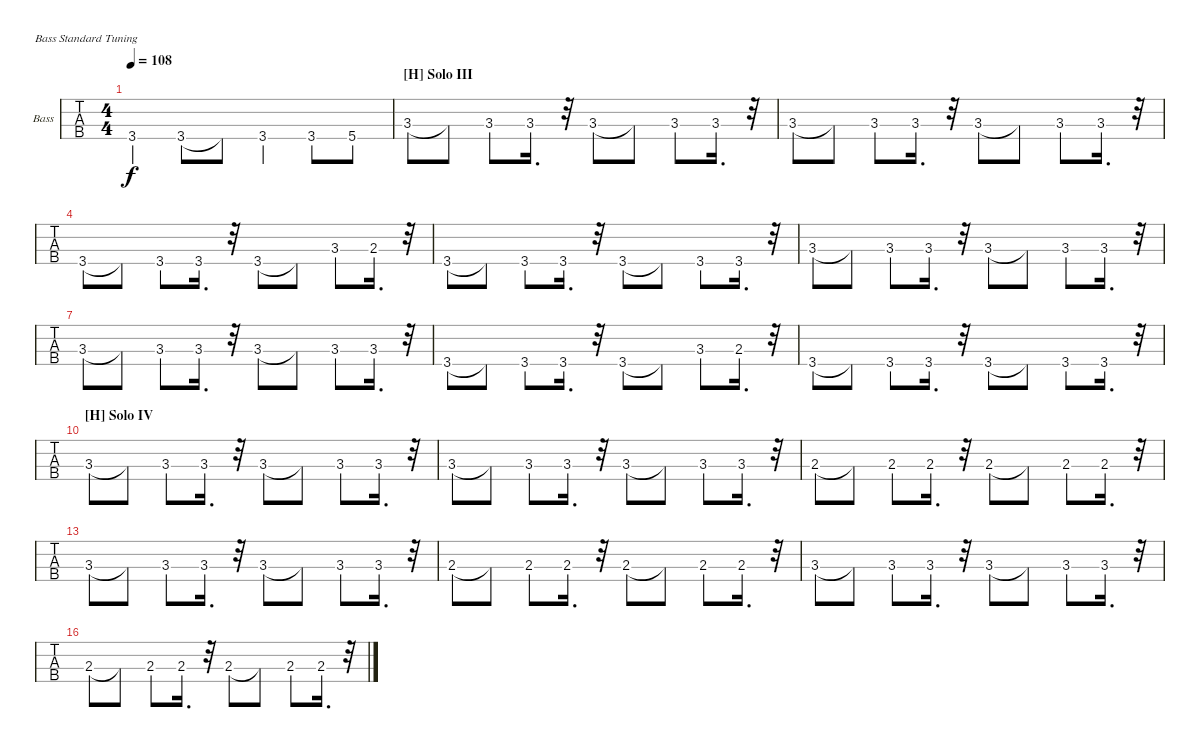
\defaultSystemsLayout 4
\bracketExtendMode nobrackets
\firstSystemTrackNameOrientation horizontal
\otherSystemsTrackNameOrientation horizontal
\defaultBarNumberDisplay FirstOfSystem
\track ("Bass" "Bass") {instrument electricbassfinger}
\staff {tabs}
\tuning (G2 D2 A1 E1)
\ts (4 4)
\tempo 108
\clef f4
\scale
0.25
\ks c
3.4.4{dy f} 3.4.8 3.4{t}.8 3.4.4 3.4.8 5.4.8 |
\section ("H" "Solo III")
\scale
0.25 3.3.8 3.3{t}.8 3.3.8 3.3.16{d} r.32 3.3.8 3.3{t}.8 3.3.8 3.3.16{d} r.32 |
\scale
0.25 3.3.8 3.3{t}.8 3.3.8 3.3.16{d} r.32 3.3.8 3.3{t}.8 3.3.8 3.3.16{d} r.32 |
\scale
0.25 3.4.8 3.4{t}.8 3.4.8 3.4.16{d} r.32 3.4.8 3.4{t}.8 3.3.8 2.3.16{d} r.32 |
\scale
0.25 3.4.8 3.4{t}.8 3.4.8 3.4.16{d} r.32 3.4.8 3.4{t}.8 3.4.8 3.4.16{d} r.32 |
\scale
0.25 3.3.8 3.3{t}.8 3.3.8 3.3.16{d} r.32 3.3.8 3.3{t}.8 3.3.8 3.3.16{d} r.32 |
\scale
0.25 3.3.8 3.3{t}.8 3.3.8 3.3.16{d} r.32 3.3.8 3.3{t}.8 3.3.8 3.3.16{d} r.32 |
\scale
0.25 3.4.8 3.4{t}.8 3.4.8 3.4.16{d} r.32 3.4.8 3.4{t}.8 3.3.8 2.3.16{d} r.32 |
\scale
0.25 3.4.8 3.4{t}.8 3.4.8 3.4.16{d} r.32 3.4.8 3.4{t}.8 3.4.8 3.4.16{d} r.32 |
\section ("H" "Solo IV")
\scale
0.25 3.3.8 3.3{t}.8 3.3.8 3.3.16{d} r.32 3.3.8 3.3{t}.8 3.3.8 3.3.16{d} r.32 |
\scale
0.25 3.3.8 3.3{t}.8 3.3.8 3.3.16{d} r.32 3.3.8 3.3{t}.8 3.3.8 3.3.16{d} r.32 |
\scale
0.25 2.3.8 2.3{t}.8 2.3.8 2.3.16{d} r.32 2.3.8 2.3{t}.8 2.3.8 2.3.16{d} r.32 |
\scale
0.25 3.3.8 3.3{t}.8 3.3.8 3.3.16{d} r.32 3.3.8 3.3{t}.8 3.3.8 3.3.16{d} r.32 |
\scale
0.25 2.3.8 2.3{t}.8 2.3.8 2.3.16{d} r.32 2.3.8 2.3{t}.8 2.3.8 2.3.16{d} r.32 |
\scale
0.25 3.3.8 3.3{t}.8 3.3.8 3.3.16{d} r.32 3.3.8 3.3{t}.8 3.3.8 3.3.16{d} r.32 |
\scale
0.25 2.3.8 2.3{t}.8 2.3.8 2.3.16{d} r.32 2.3.8 2.3{t}.8 2.3.8 2.3.16{d} r.32
